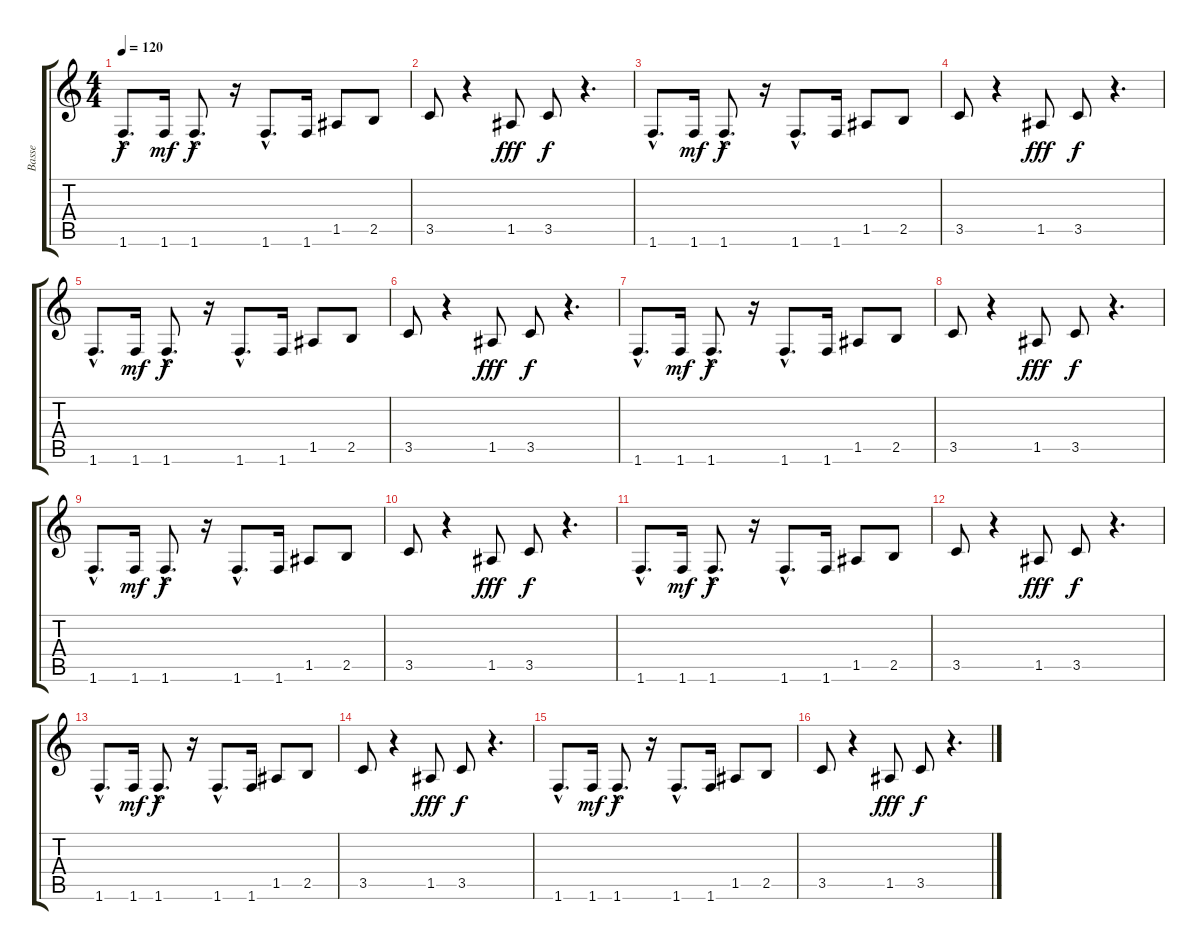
\track ("Basse" "Basse") {instrument electricbassfinger}
\staff {score tabs}
\tuning (E4 B3 G3 D3 A2 E2) {hide}
\ts (4 4)
\tempo 120
\clef g2
\ks c
1.6{hac}.8{d dy f} 1.6.16{dy mf} 1.6{hac}.8{d dy f} r.16 1.6{hac}.8{d} 1.6.16 1.5.8 2.5.8 |
3.5.8 r.4 1.5.8{dy fff} 3.5.8{dy f} r.4{d} |
1.6{hac}.8{d} 1.6.16{dy mf} 1.6{hac}.8{d dy f} r.16 1.6{hac}.8{d} 1.6.16 1.5.8 2.5.8 |
3.5.8 r.4 1.5.8{dy fff} 3.5.8{dy f} r.4{d} |
1.6{hac}.8{d} 1.6.16{dy mf} 1.6{hac}.8{d dy f} r.16 1.6{hac}.8{d} 1.6.16 1.5.8 2.5.8 |
3.5.8 r.4 1.5.8{dy fff} 3.5.8{dy f} r.4{d} |
1.6{hac}.8{d} 1.6.16{dy mf} 1.6{hac}.8{d dy f} r.16 1.6{hac}.8{d} 1.6.16 1.5.8 2.5.8 |
3.5.8 r.4 1.5.8{dy fff} 3.5.8{dy f} r.4{d} |
1.6{hac}.8{d} 1.6.16{dy mf} 1.6{hac}.8{d dy f} r.16 1.6{hac}.8{d} 1.6.16 1.5.8 2.5.8 |
3.5.8 r.4 1.5.8{dy fff} 3.5.8{dy f} r.4{d} |
1.6{hac}.8{d} 1.6.16{dy mf} 1.6{hac}.8{d dy f} r.16 1.6{hac}.8{d} 1.6.16 1.5.8 2.5.8 |
3.5.8 r.4 1.5.8{dy fff} 3.5.8{dy f} r.4{d} |
1.6{hac}.8{d} 1.6.16{dy mf} 1.6{hac}.8{d dy f} r.16 1.6{hac}.8{d} 1.6.16 1.5.8 2.5.8 |
3.5.8 r.4 1.5.8{dy fff} 3.5.8{dy f} r.4{d} |
1.6{hac}.8{d} 1.6.16{dy mf} 1.6{hac}.8{d dy f} r.16 1.6{hac}.8{d} 1.6.16 1.5.8 2.5.8 |
3.5.8 r.4 1.5.8{dy fff} 3.5.8{dy f} r.4{d}
